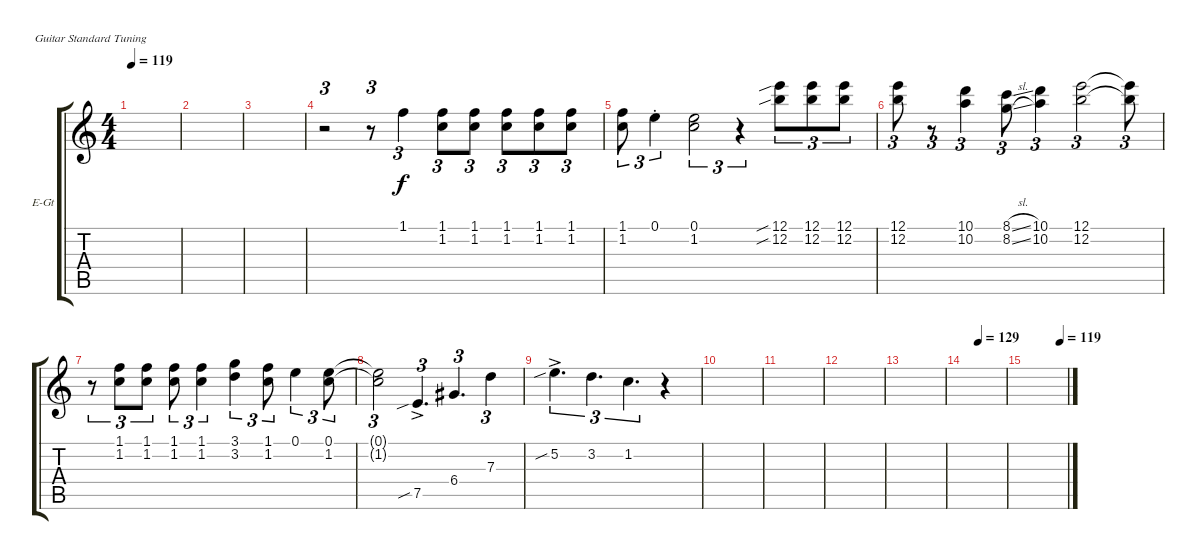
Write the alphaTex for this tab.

\defaultSystemsLayout 4
\bracketExtendMode groupsimilarinstruments
\firstSystemTrackNameOrientation horizontal
\otherSystemsTrackNameOrientation horizontal
\track ("Electric  CLEAN Guitar 1" "E-Gt") {instrument electricguitarclean}
\staff {score tabs}
\tuning (E4 B3 G3 D3 A2 E2)
\ts (4 4)
\tempo 119
\clef g2
\scale
0.333333
\ks c
|
\scale
0.333333 |
\scale
0.333333 |
\scale
0.333333 r.2{tu (3 2)} r.8{tu (3 2)} 1.1.4{tu (3 2)} (1.1 1.2).8{tu (3 2)} (1.1 1.2).8{tu (3 2)} (1.1 1.2).8{tu (3 2)} (1.1 1.2).8{tu (3 2)} (1.1 1.2).8{tu (3 2)} |
\scale
0.333333 (1.1 1.2).8{tu (3 2)} 0.1{st}.4{tu (3 2)} (1.2 0.1).2{tu (3 2)} r.4{tu (3 2)} (12.1{sib} 12.2{sib}).8{tu (3 2)} (12.1 12.2).8{tu (3 2)} (12.2 12.1).8{tu (3 2)} |
\scale
0.333333 (12.1 12.2).8{tu (3 2)} r.8{tu (3 2)} (10.1 10.2).4{tu (3 2)} (8.1{sl} 8.2{sl}).8{tu (3 2)} (10.1 10.2).4{tu (3 2)} (12.1 12.2).2{tu (3 2)} (12.1{t} 12.2{t}).8{tu (3 2)} |
\scale
0.333333 r.8{tu (3 2)} (1.1 1.2).8{tu (3 2)} (1.1 1.2).8{tu (3 2)} (1.1 1.2).8{tu (3 2)} (1.1 1.2).4{tu (3 2)} (3.1 3.2).4{tu (3 2)} (1.1 1.2).8{tu (3 2)} 0.1.4{tu (3 2)} (1.2 0.1).8{tu (3 2)} |
\scale
0.333333 (1.2{t} 0.1{t}).2{tu (3 2)} 7.5{sib ac}.4{d tu (3 2)} 6.4.4{d tu (3 2)} 7.3.4{tu (3 2)} |
\scale
0.333333 5.2{sib ac}.4{d tu (3 2)} 3.2.4{d tu (3 2)} 1.2.4{d tu (3 2)} r.4 |
\scale
0.333333 |
\scale
0.333333 |
\scale
0.333333 |
\scale
0.333333 |
\tempo (129 0.333333)
\scale
0.333333 |
\tempo (119 0.833333)
\scale
0.333333 |
\scale
0.333333
